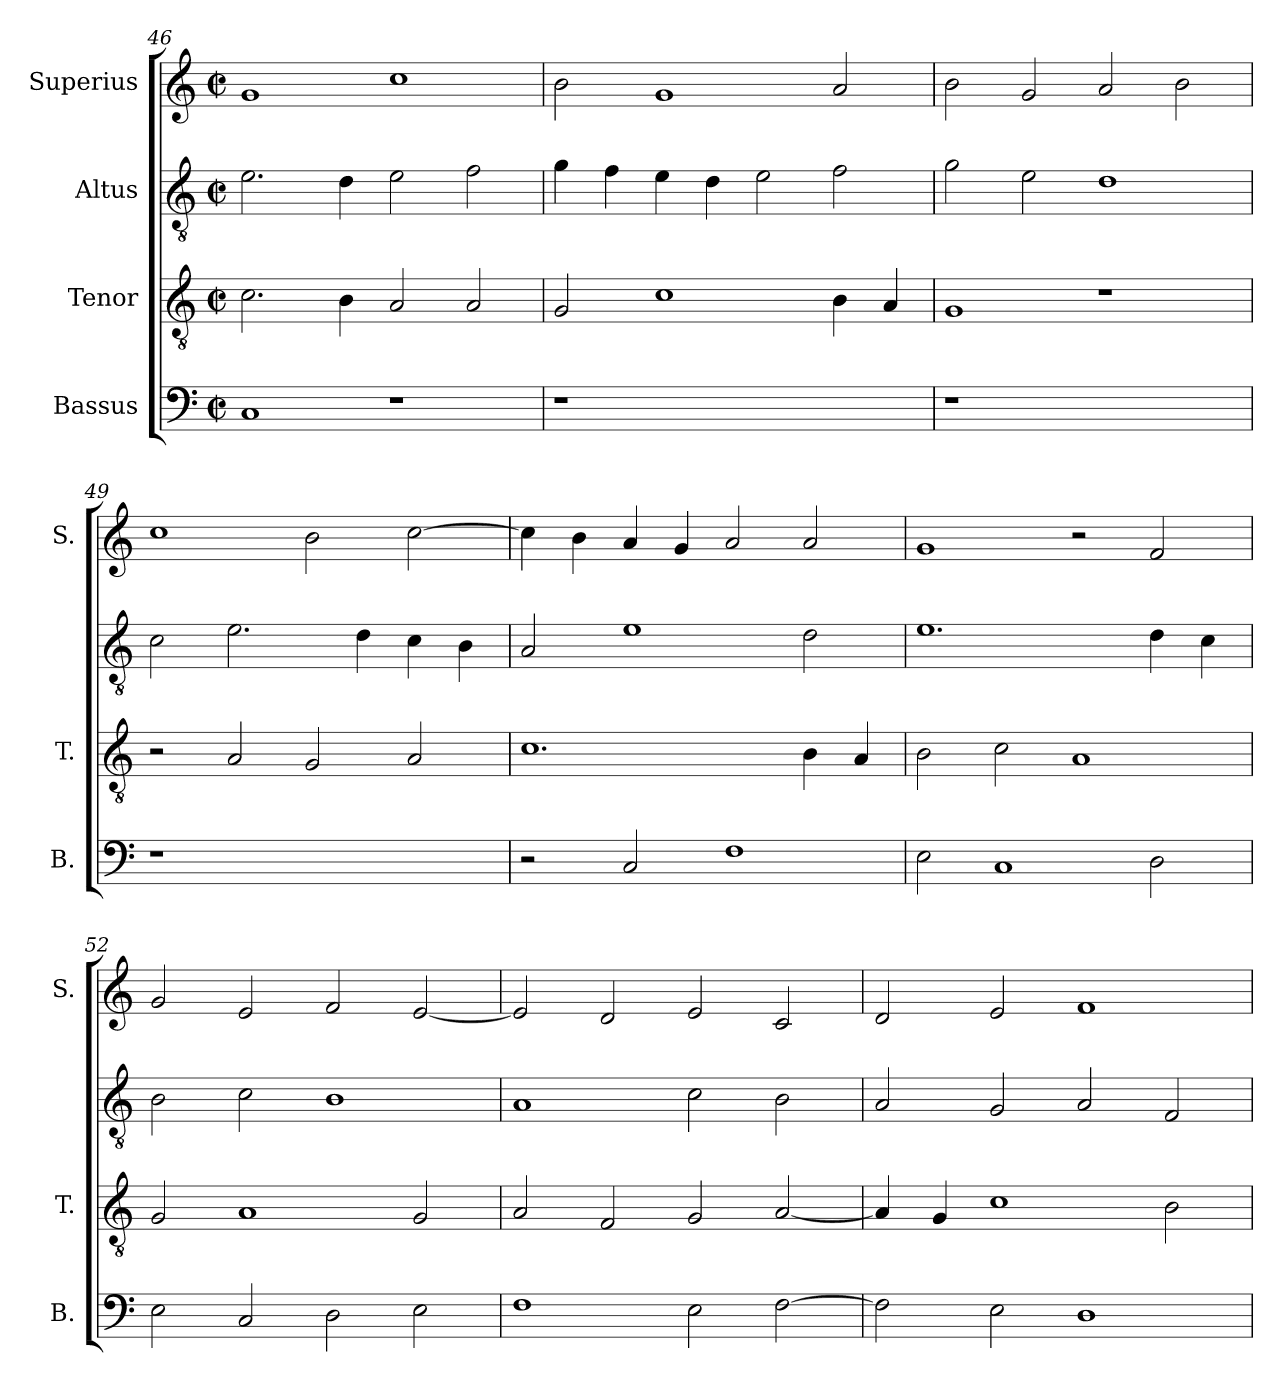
**kern	**kern	**kern	**kern
*part4	*part3	*part2	*part1
*staff4	*staff3	*staff2	*staff1
*I"Bassus	*I"Tenor	*I"Altus	*I"Superius
*I'B.	*I'T.	*	*I'S.
*clefF4	*clefGv2	*clefGv2	*clefG2
*	*ITrd7c12	*ITrd7c12	*
*k[]	*k[]	*k[]	*k[]
*C:	*C:	*C:	*C:
*M2/2	*M2/2	*M2/2	*M2/2
*met(c|)	*met(c|)	*met(c|)	*met(c|)
=46	=46	=46	=46
1Ci	2.Ci\	2.Ei\	1gi
.	4BBi\	4Di\	.
1r	2AAi/	2Ei\	1cci
.	2AAi/	2Fi\	.
=47	=47	=47	=47
!LO:N:vis=1	!	!	!
1r	2GGi/	4Gi\	2bi\
.	.	4Fi\	.
.	1Ci	4Ei\	1gi
.	.	4Di\	.
1ryy	.	2Ei\	.
.	4BBi\	2Fi\	2ai/
.	4AAi/	.	.
=48	=48	=48	=48
!LO:N:vis=1	!	!	!
1r	1GGi	2Gi\	2bi\
.	.	2Ei\	2gi/
1ryy	1r	1Di	2ai/
.	.	.	2bi\
!!LO:PB:g=z
=49	=49	=49	=49
!LO:N:vis=1	!	!	!
1r	2r	2Ci\	1cci
.	2AAi/	2.Ei\	.
1ryy	2GGi/	.	2bi\
.	.	4Di\	.
.	2AAi/	4Ci\	[>2cci\
.	.	4BBi\	.
=50	=50	=50	=50
2r	1.Ci	2AAi/	4cci\]
.	.	.	4bi\
2Ci/	.	1Ei	4ai/
.	.	.	4gi/
1Fi	.	.	2ai/
.	4BBi\	2Di\	2ai/
.	4AAi/	.	.
=51	=51	=51	=51
2Ei\	2BBi\	1.Ei	1gi
1Ci	2Ci\	.	.
.	1AAi	.	2r
2Di\	.	4Di\	2fi/
.	.	4Ci\	.
=52	=52	=52	=52
2Ei\	2GGi/	2BBi\	2gi/
2Ci/	1AAi	2Ci\	2ei/
2Di\	.	1BBi	2fi/
2Ei\	2GGi/	.	[<2ei/
!!LO:LB:g=z
=53	=53	=53	=53
1Fi	2AAi/	1AAi	2ei/]
.	2FFi/	.	2di/
2Ei\	2GGi/	2Ci\	2ei/
[>2Fi\	[<2AAi/	2BBi\	2ci/
=54	=54	=54	=54
2Fi\]	4AAi/]	2AAi/	2di/
.	4GGi/	.	.
2Ei\	1Ci	2GGi/	2ei/
1Di	.	2AAi/	1fi
.	2BBi\	2FFi/	.
=	=	=	=
*-	*-	*-	*-
